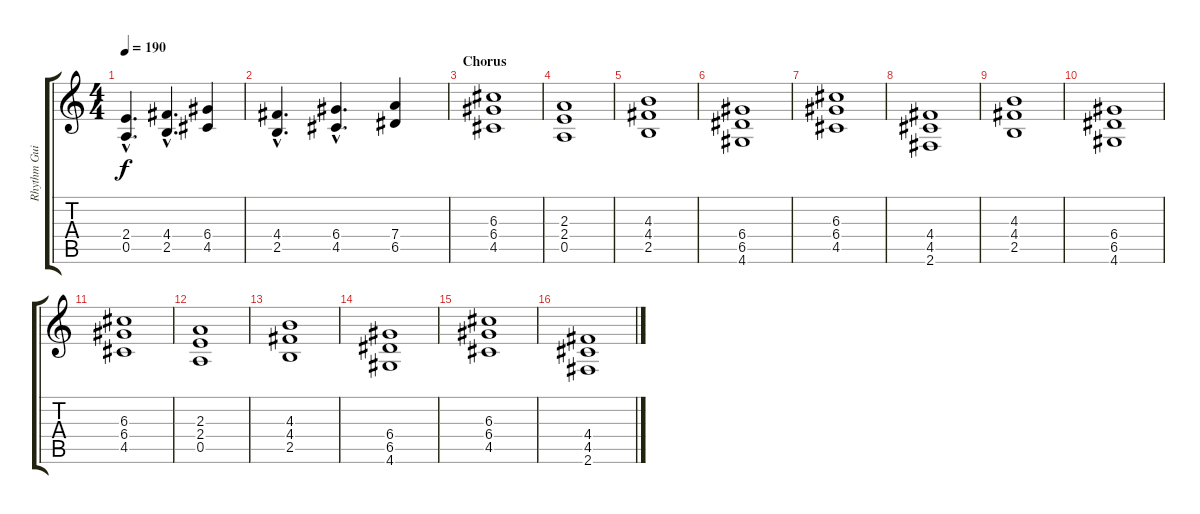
\track ("Rhythm Guitar Left" "Rhythm Gui") {instrument distortionguitar}
\staff {score tabs}
\tuning (E4 B3 G3 D3 A2 E2) {hide}
\ts (4 4)
\tempo 190
\clef g2
\ks c
(2.4{hac} 0.5{hac}).4{d dy f} (4.4{hac} 2.5{hac}).4{d} (6.4 4.5).4 |
(4.4{hac} 2.5{hac}).4{d} (6.4{hac} 4.5{hac}).4{d} (7.4 6.5).4 |
\section ("" "Chorus")
(6.3 6.4 4.5).1 |
(2.3 2.4 0.5).1 |
(4.3 4.4 2.5).1 |
(6.4 6.5 4.6).1 |
(6.3 6.4 4.5).1 |
(4.4 4.5 2.6).1 |
(4.3 4.4 2.5).1 |
(6.4 6.5 4.6).1 |
(6.3 6.4 4.5).1 |
(2.3 2.4 0.5).1 |
(4.3 4.4 2.5).1 |
(6.4 6.5 4.6).1 |
(6.3 6.4 4.5).1 |
(4.4 4.5 2.6).1
